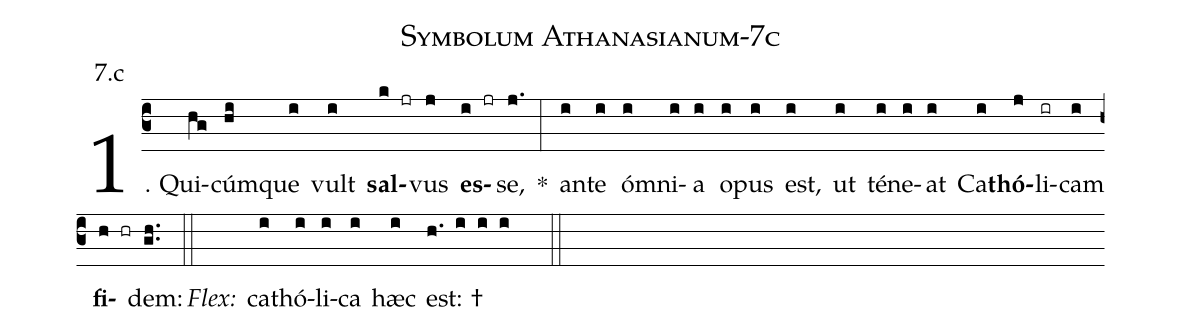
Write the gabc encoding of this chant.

name: Symbolum Athanasianum-7c;
annotation: 7.c;
%%
(c3)1. Qui(hg)cúm(hi)que(i) vult(i) <b>sal</b>(k jr)vus(j) <b>es</b>(i jr)se,(j.) *(:) an(i)te(i) óm(i)ni(i)a(i) o(i)pus(i) est,(i) ut(i) té(i)ne(i)at(i) Ca(i)<b>thó</b>(j)li(ir)cam(i) <b>fi</b>(h hr)dem:(gh..) (::)
<i>Flex:</i>()  ca(i)thó(i)li(i)ca(i) hæc(i) est: †(h. i i i  ::)
